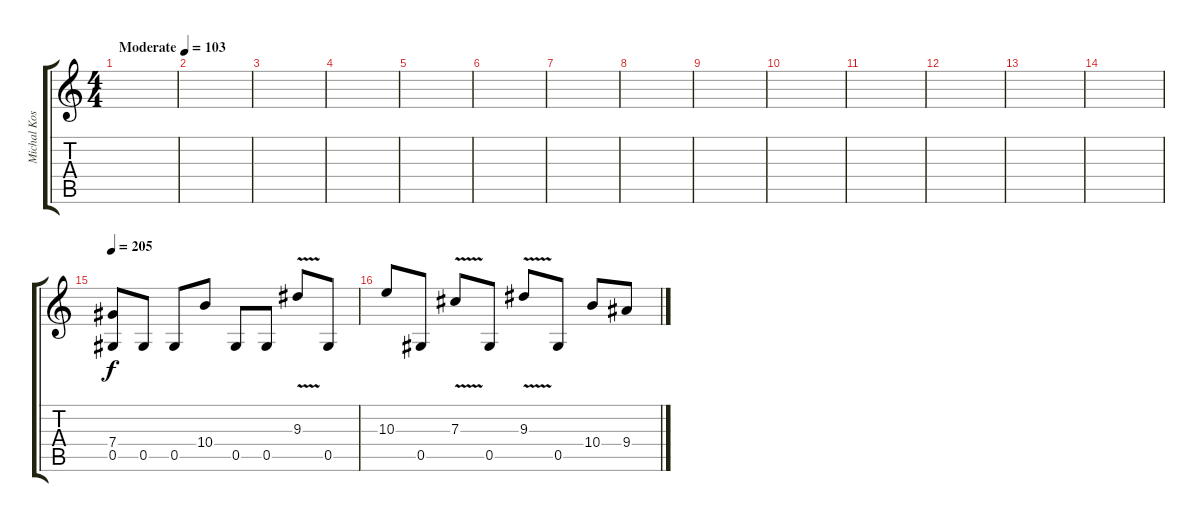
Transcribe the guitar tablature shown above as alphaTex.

\track ("Michal Kostrzynski" "Michal Kos") {instrument distortionguitar}
\staff {score tabs}
\tuning (Eb4 Bb3 Gb3 Db3 Ab2 Eb2) {hide}
\ts (4 4)
\tempo (103 "Moderate")
\clef g2
\ks c
|
|
|
|
|
|
|
|
|
|
|
|
|
|
\tempo 205
(7.4 0.5).8 0.5.8 0.5.8 10.4.8 0.5.8 0.5.8 9.3{v}.8 0.5.8 |
10.3.8 0.5.8 7.3{v}.8 0.5.8 9.3{v}.8 0.5.8 10.4.8 9.4.8
